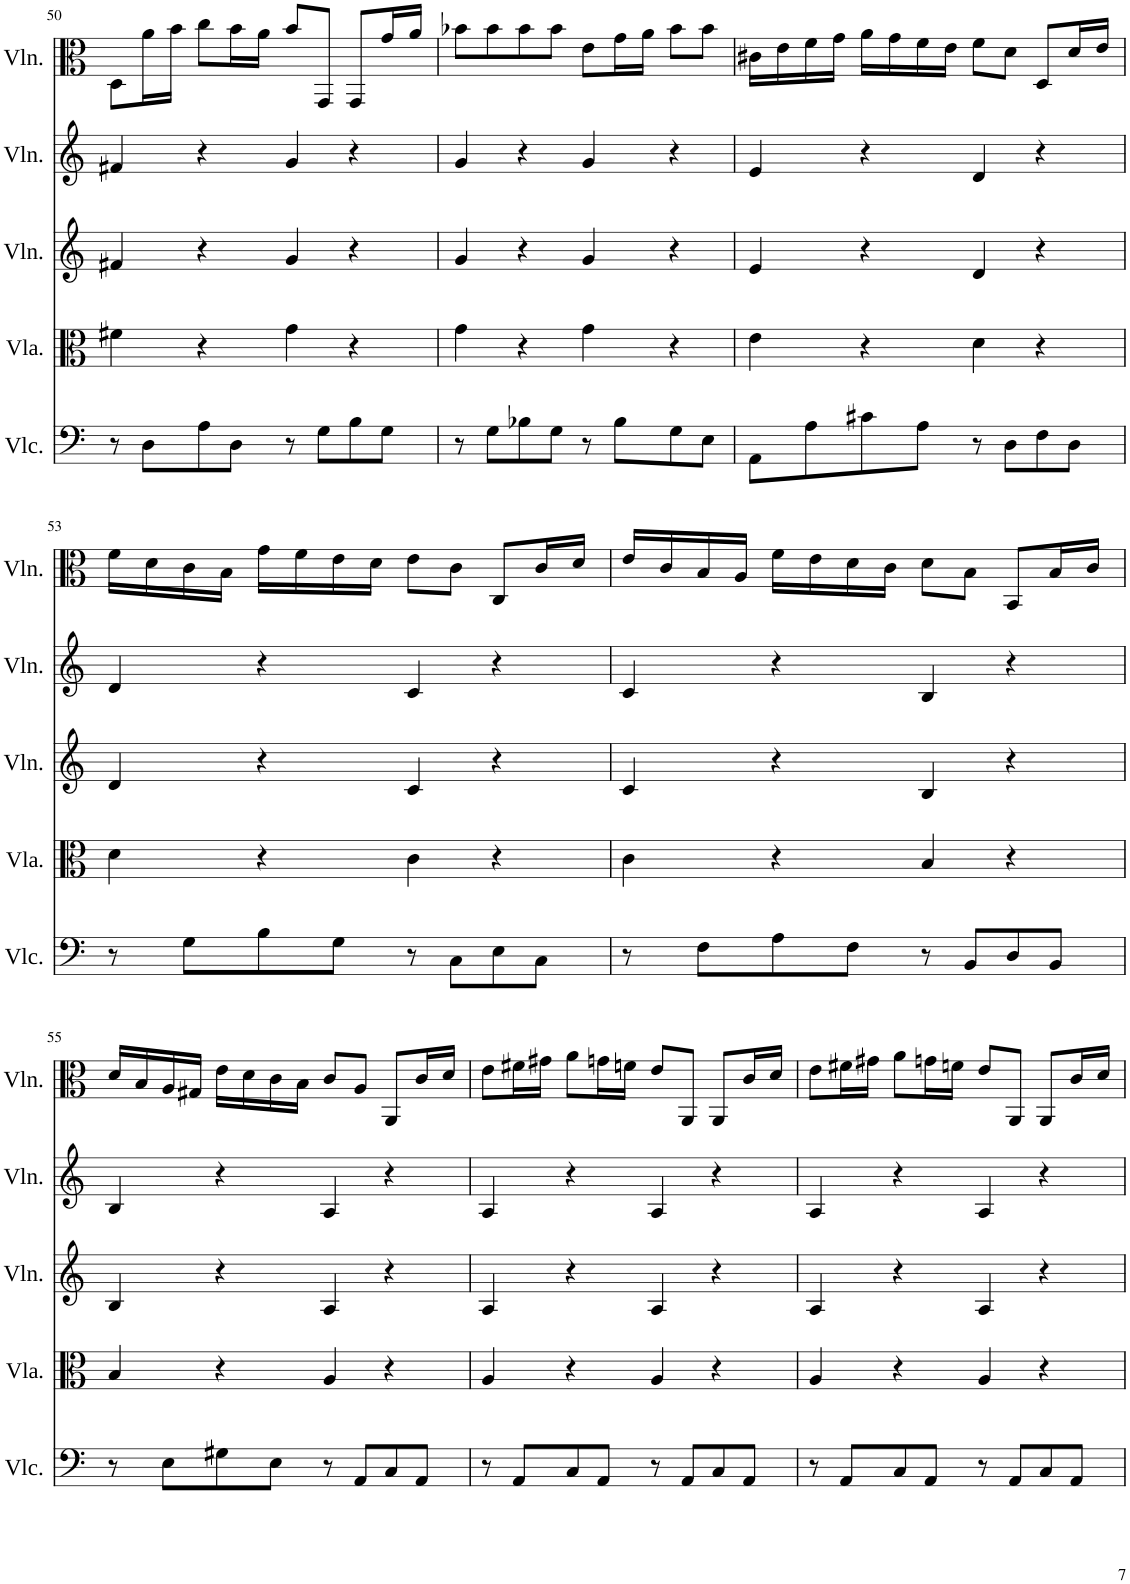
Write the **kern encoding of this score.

**kern	**kern	**kern	**kern	**kern
*part5	*part4	*part3	*part2	*part1
*staff5	*staff4	*staff3	*staff2	*staff1
*I"Violoncello	*I"Viola	*I"Violin	*I"Violin	*I"Violin
*I'Vlc.	*I'Vla.	*I'Vln.	*I'Vln.	*I'Vln.
!!LO:PB:g=z
*clefF4	*clefC3	*clefG2	*clefG2	*clefC3
*k[]	*k[]	*k[]	*k[]	*k[]
*M4/4	*M4/4	*M4/4	*M4/4	*M4/4
=50	=50	=50	=50	=50
8r	4f#X\	4f#X/	4f#X/	8D\L
8D\L	.	.	.	16a\L
.	.	.	.	16b\JJ
8A\	4r	4r	4r	8cc\L
8D\J	.	.	.	16b\L
.	.	.	.	16a\JJ
8r	4g\	4g/	4g/	8b/L
8G\L	.	.	.	8GG/J
8B\	4r	4r	4r	8GG/L
8G\J	.	.	.	16g/L
.	.	.	.	16a/JJ
=51	=51	=51	=51	=51
8r	4g\	4g/	4g/	8b-X\L
8G\L	.	.	.	8b-\
8B-X\	4r	4r	4r	8b-\
8G\J	.	.	.	8b-\J
8r	4g\	4g/	4g/	8e\L
8B-\L	.	.	.	16g\L
.	.	.	.	16a\JJ
8G\	4r	4r	4r	8b-\L
8E\J	.	.	.	8b-\J
=52	=52	=52	=52	=52
8AA\L	4e\	4e/	4e/	16c#X\LL
.	.	.	.	16e\
8A\	.	.	.	16f\
.	.	.	.	16g\JJ
8c#X\	4r	4r	4r	16a\LL
.	.	.	.	16g\
8A\J	.	.	.	16f\
.	.	.	.	16e\JJ
8r	4d\	4d/	4d/	8f\L
8D\L	.	.	.	8d\J
8F\	4r	4r	4r	8D/L
8D\J	.	.	.	16d/L
.	.	.	.	16e/JJ
!!LO:LB:g=z
=53	=53	=53	=53	=53
8r	4d\	4d/	4d/	16f\LL
.	.	.	.	16d\
8G\L	.	.	.	16c\
.	.	.	.	16B\JJ
8B\	4r	4r	4r	16g\LL
.	.	.	.	16f\
8G\J	.	.	.	16e\
.	.	.	.	16d\JJ
8r	4c\	4c/	4c/	8e\L
8C\L	.	.	.	8c\J
8E\	4r	4r	4r	8C/L
8C\J	.	.	.	16c/L
.	.	.	.	16d/JJ
=54	=54	=54	=54	=54
8r	4c\	4c/	4c/	16e/LL
.	.	.	.	16c/
8F\L	.	.	.	16B/
.	.	.	.	16A/JJ
8A\	4r	4r	4r	16f\LL
.	.	.	.	16e\
8F\J	.	.	.	16d\
.	.	.	.	16c\JJ
8r	4B/	4B/	4B/	8d\L
8BB/L	.	.	.	8B\J
8D/	4r	4r	4r	8BB/L
8BB/J	.	.	.	16B/L
.	.	.	.	16c/JJ
!!LO:LB:g=z
=55	=55	=55	=55	=55
8r	4B/	4B/	4B/	16d/LL
.	.	.	.	16B/
8E\L	.	.	.	16A/
.	.	.	.	16G#X/JJ
8G#X\	4r	4r	4r	16e\LL
.	.	.	.	16d\
8E\J	.	.	.	16c\
.	.	.	.	16B\JJ
8r	4A/	4A/	4A/	8c/L
8AA/L	.	.	.	8A/J
8C/	4r	4r	4r	8AA/L
8AA/J	.	.	.	16c/L
.	.	.	.	16d/JJ
=56	=56	=56	=56	=56
8r	4A/	4A/	4A/	8e\L
8AA/L	.	.	.	16f#X\L
.	.	.	.	16g#X\JJ
8C/	4r	4r	4r	8a\L
8AA/J	.	.	.	16gn\L
.	.	.	.	16fn\JJ
8r	4A/	4A/	4A/	8e/L
8AA/L	.	.	.	8AA/J
8C/	4r	4r	4r	8AA/L
8AA/J	.	.	.	16c/L
.	.	.	.	16d/JJ
=57	=57	=57	=57	=57
8r	4A/	4A/	4A/	8e\L
8AA/L	.	.	.	16f#X\L
.	.	.	.	16g#X\JJ
8C/	4r	4r	4r	8a\L
8AA/J	.	.	.	16gn\L
.	.	.	.	16fn\JJ
8r	4A/	4A/	4A/	8e/L
8AA/L	.	.	.	8AA/J
8C/	4r	4r	4r	8AA/L
8AA/J	.	.	.	16c/L
.	.	.	.	16d/JJ
=	=	=	=	=
*-	*-	*-	*-	*-
